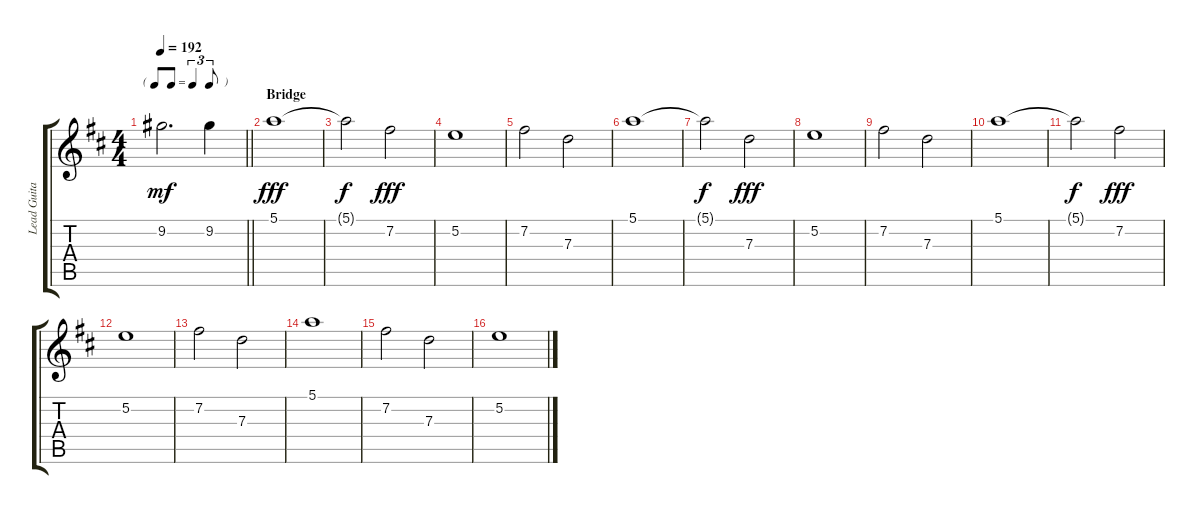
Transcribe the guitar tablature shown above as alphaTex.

\track ("Lead Guitar" "Lead Guita") {instrument overdrivenguitar}
\staff {score tabs}
\tuning (E4 B3 G3 D3 A2 E2) {hide}
\ts (4 4)
\tf triplet8th
\tempo 192
\clef g2
\barLineRight lightlight
\ks bminor
9.2.2{d dy mf} 9.2.4 |
\section ("" "Bridge")
5.1.1{dy fff} |
5.1{t}.2{dy f} 7.2.2{dy fff} |
5.2.1 |
7.2.2 7.3.2 |
5.1.1 |
5.1{t}.2{dy f} 7.3.2{dy fff} |
5.2.1 |
7.2.2 7.3.2 |
5.1.1 |
5.1{t}.2{dy f} 7.2.2{dy fff} |
5.2.1 |
7.2.2 7.3.2 |
5.1.1 |
7.2.2 7.3.2 |
5.2.1
